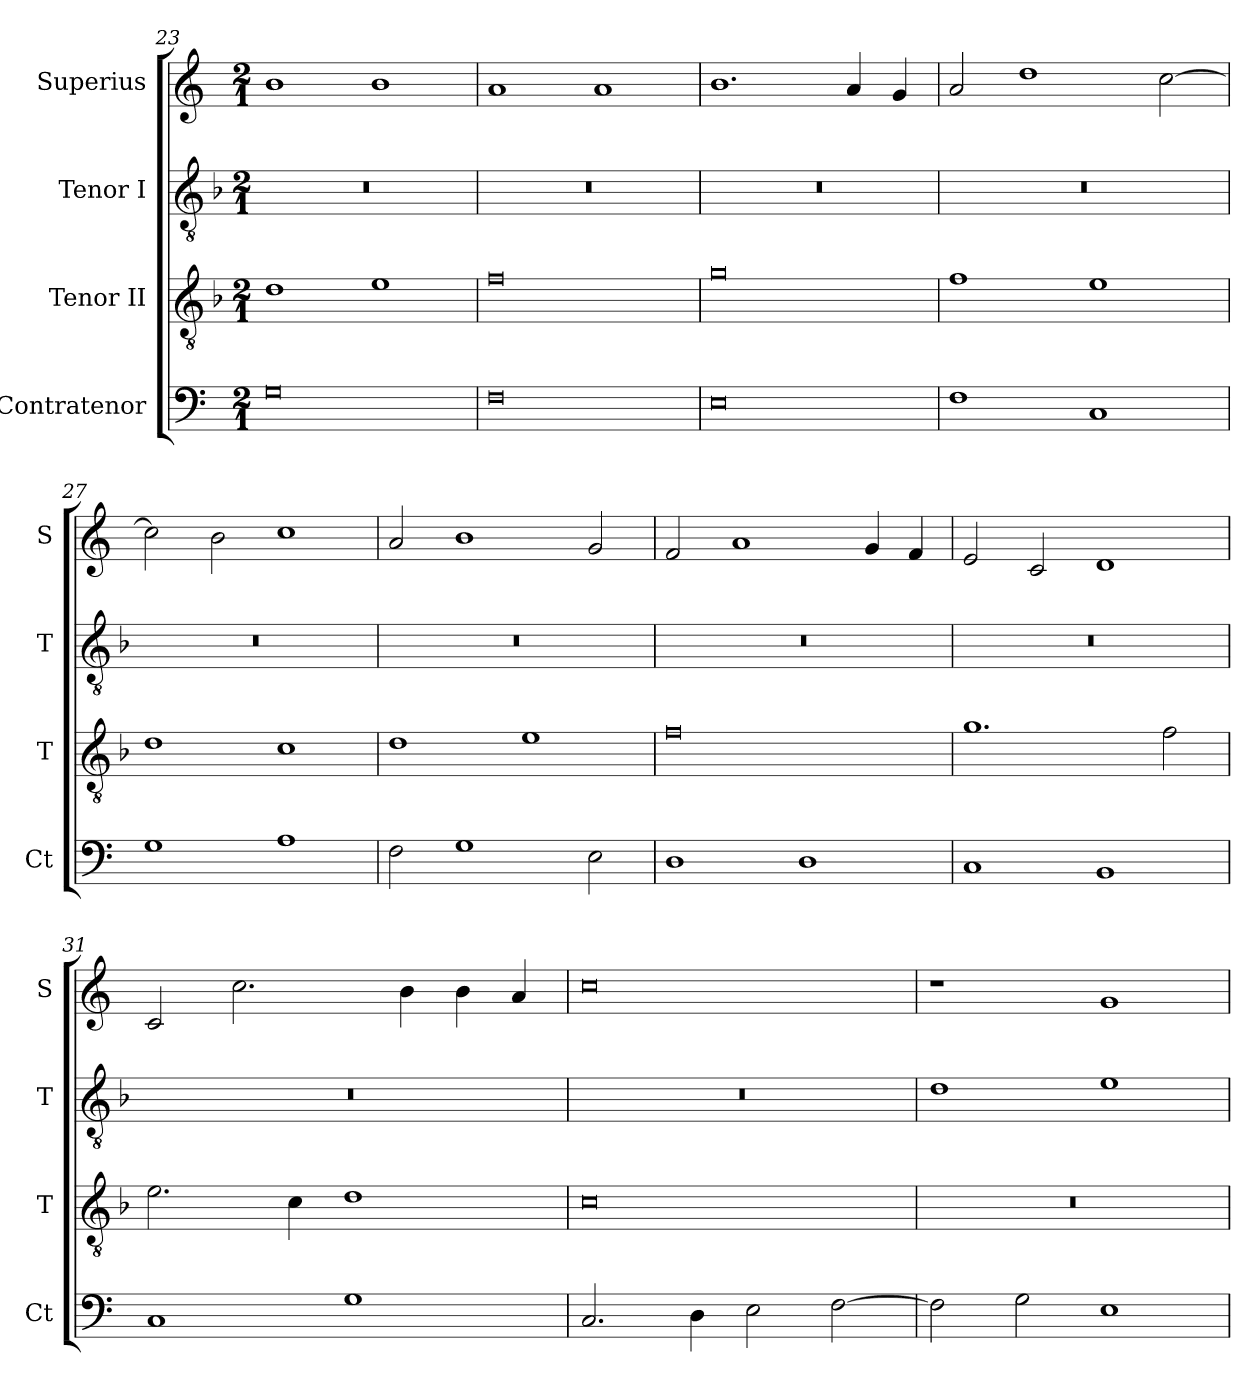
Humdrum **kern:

**kern	**kern	**kern	**kern
*part4	*part3	*part2	*part1
*staff4	*staff3	*staff2	*staff1
*I"Contratenor	*I"Tenor II	*I"Tenor I	*I"Superius
*I'Ct	*I'T	*I'T	*I'S
*clefF4	*clefGv2	*clefGv2	*clefG2
*k[]	*k[b-]	*k[b-]	*k[]
*M2/1	*M2/1	*M2/1	*M2/1
=23	=23	=23	=23
0G	1d	0r	1b
.	1e	.	1b
=24	=24	=24	=24
0F	0f	0r	1a
.	.	.	1a
=25	=25	=25	=25
0E	0g	0r	1.b
.	.	.	4a/
.	.	.	4g/
=26	=26	=26	=26
1F	1f	0r	2a/
.	.	.	1dd
1C	1e	.	.
.	.	.	[2cc\
=27	=27	=27	=27
1G	1d	0r	2cc\]
.	.	.	2b\
1A	1c	.	1cc
=28	=28	=28	=28
2F\	1d	0r	2a/
1G	.	.	1b
.	1e	.	.
2E\	.	.	2g/
=29	=29	=29	=29
1D	0f	0r	2f/
.	.	.	1a
1D	.	.	.
.	.	.	4g/
.	.	.	4f/
=30	=30	=30	=30
1C	1.g	0r	2e/
.	.	.	2c/
1BB	.	.	1d
.	2f\	.	.
=31	=31	=31	=31
1C	2.e\	0r	2c/
.	.	.	2.cc\
.	4c\	.	.
1G	1d	.	.
.	.	.	4b\
.	.	.	4b\
.	.	.	4a/
=32	=32	=32	=32
2.C/	0c	0r	0cc
4D\	.	.	.
2E\	.	.	.
[2F\	.	.	.
=33	=33	=33	=33
2F\]	0r	1d	1r
2G\	.	.	.
1E	.	1e	1g
=	=	=	=
*-	*-	*-	*-
